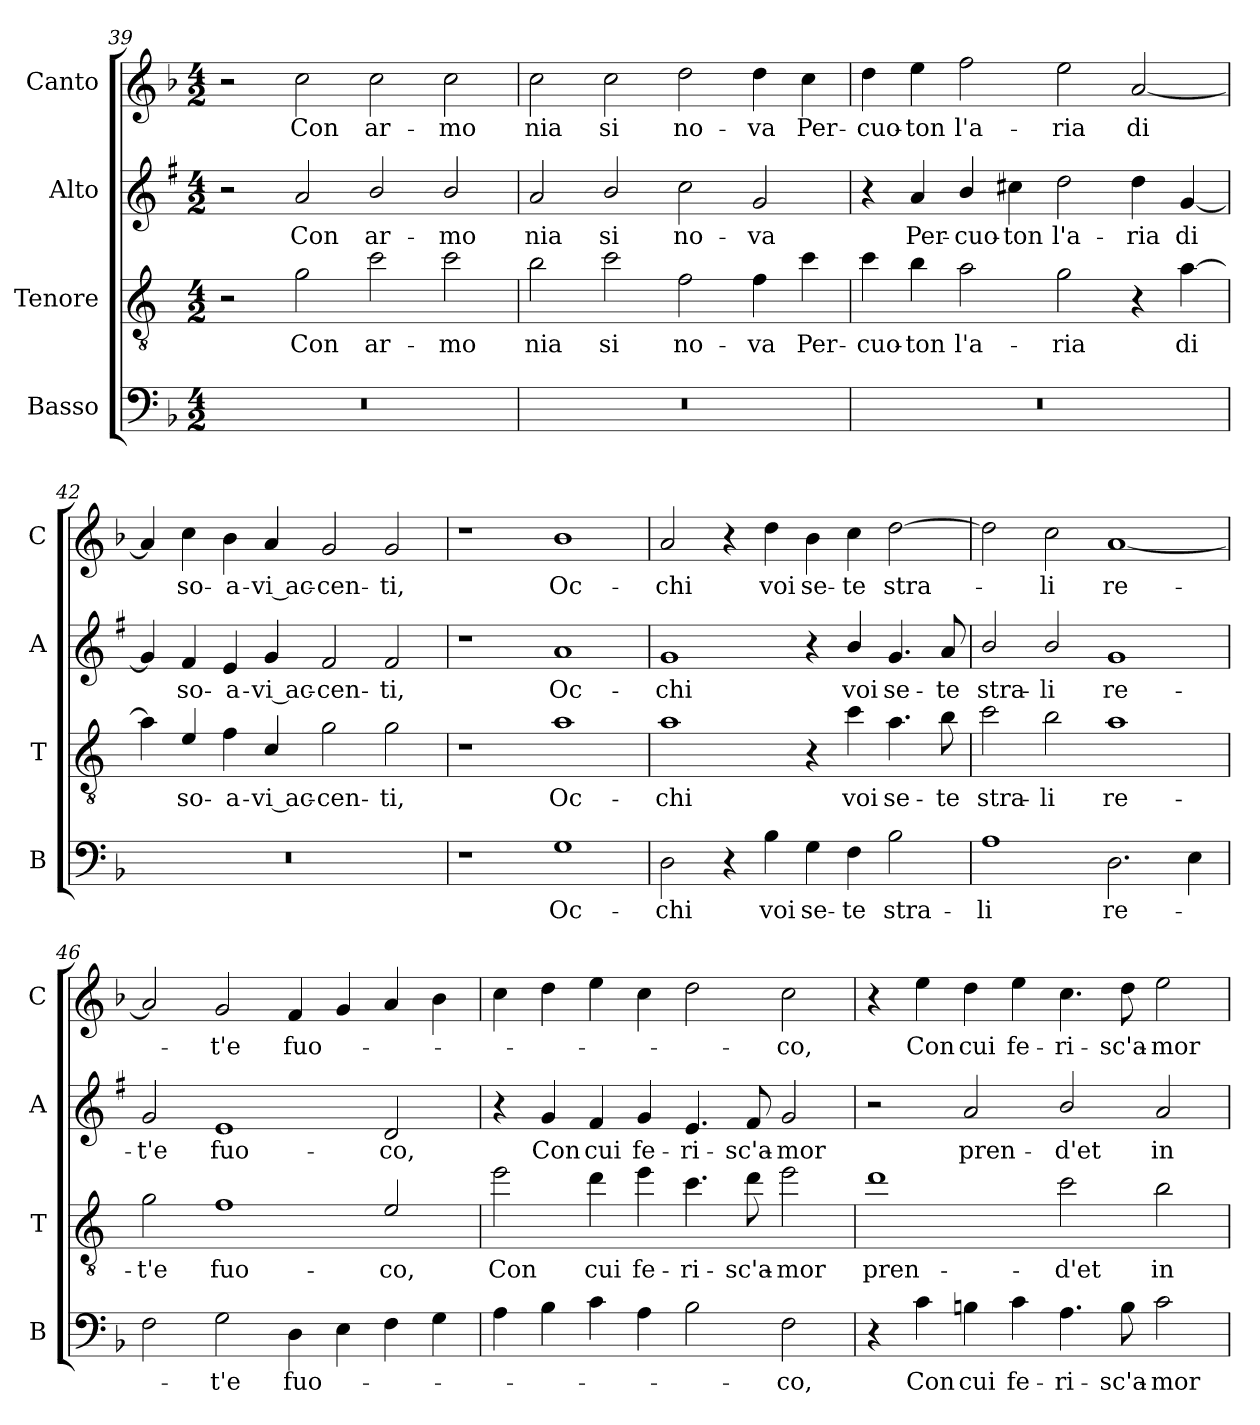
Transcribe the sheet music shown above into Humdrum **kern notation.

**kern	**text	**kern	**text	**kern	**text	**kern	**text
*part4	*part4	*part3	*part3	*part2	*part2	*part1	*part1
*staff4	*staff4	*staff3	*staff3	*staff2	*staff2	*staff1	*staff1
*I"Basso	*	*I"Tenore	*	*I"Alto	*	*I"Canto	*
*I'B	*	*I'T	*	*I'A	*	*I'C	*
*clefF4	*	*clefGv2	*	*clefG2	*	*clefG2	*
*	*	*ITrd4c7	*	*ITrd1c2	*	*	*
*k[b-]	*	*k[b-]	*	*k[b-]	*	*k[b-]	*
*F:	*	*F:	*	*F:	*	*F:	*
*M4/2	*	*M4/2	*	*M4/2	*	*M4/2	*
=39	=39	=39	=39	=39	=39	=39	=39
0r	.	2r	.	2r	.	2r	.
!	!	!	!LO:LY:b	!	!LO:LY:b	!	!LO:LY:b
.	.	2c\	Con	2g/	Con	2cc\	Con
!	!	!	!LO:LY:b	!	!LO:LY:b	!	!LO:LY:b
.	.	2f\	ar-	2a/	ar-	2cc\	ar-
!	!	!	!LO:LY:b	!	!LO:LY:b	!	!LO:LY:b
.	.	2f\	-mo	2a/	-mo	2cc\	-mo
=40	=40	=40	=40	=40	=40	=40	=40
!	!	!	!LO:LY:b	!	!LO:LY:b	!	!LO:LY:b
0r	.	2e\	nia	2g/	nia	2cc\	nia
!	!	!	!LO:LY:b	!	!LO:LY:b	!	!LO:LY:b
.	.	2f\	si	2a/	si	2cc\	si
!	!	!	!LO:LY:b	!	!LO:LY:b	!	!LO:LY:b
.	.	2B-\	no-	2b-\	no-	2dd\	no-
!	!	!	!LO:LY:b	!	!LO:LY:b	!	!LO:LY:b
.	.	4B-\	-va	2f/	-va	4dd\	-va
!	!	!	!LO:LY:b	!	!	!	!LO:LY:b
.	.	4f\	Per-	.	.	4cc\	Per-
=41	=41	=41	=41	=41	=41	=41	=41
!	!	!	!LO:LY:b	!	!	!	!LO:LY:b
0r	.	4f\	-cuo-	4r	.	4dd\	-cuo-
!	!	!	!LO:LY:b	!	!LO:LY:b	!	!LO:LY:b
.	.	4e\	-ton	4g/	Per-	4ee\	-ton
!	!	!	!LO:LY:b	!	!LO:LY:b	!	!LO:LY:b
.	.	2d\	l'a-	4a/	-cuo-	2ff\	l'a-
!	!	!	!	!	!LO:LY:b	!	!
.	.	.	.	4bn\	-ton	.	.
!	!	!	!LO:LY:b	!	!LO:LY:b	!	!LO:LY:b
.	.	2c\	-ria	2cc\	l'a-	2ee\	-ria
!	!	!	!	!	!LO:LY:b	!	!LO:LY:b
.	.	4r	.	4cc\	-ria	[2a/	di
!	!	!	!LO:LY:b	!	!LO:LY:b	!	!
.	.	[4d\	di	[4f/	di	.	.
!!LO:LB:g=z
=42	=42	=42	=42	=42	=42	=42	=42
0r	.	4d\]	.	4f/]	.	4a/]	.
!	!	!	!LO:LY:b	!	!LO:LY:b	!	!LO:LY:b
.	.	4A/	so-	4e/	so-	4cc\	so-
!	!	!	!LO:LY:b	!	!LO:LY:b	!	!LO:LY:b
.	.	4B-\	-a-	4d/	-a-	4b-\	-a-
!	!	!	!LO:LY:b	!	!LO:LY:b	!	!LO:LY:b
.	.	4F/	-vi ac-	4f/	-vi ac-	4a/	-vi ac-
!	!	!	!LO:LY:b	!	!LO:LY:b	!	!LO:LY:b
.	.	2c\	-cen-	2e/	-cen-	2g/	-cen-
!	!	!	!LO:LY:b	!	!LO:LY:b	!	!LO:LY:b
.	.	2c\	-ti,	2e/	-ti,	2g/	-ti,
=43	=43	=43	=43	=43	=43	=43	=43
1r	.	1r	.	1r	.	1r	.
!	!LO:LY:b	!	!LO:LY:b	!	!LO:LY:b	!	!LO:LY:b
1G	Oc-	1d	Oc-	1g	Oc-	1b-	Oc-
=44	=44	=44	=44	=44	=44	=44	=44
!	!LO:LY:b	!	!LO:LY:b	!	!LO:LY:b	!	!LO:LY:b
2D\	-chi	1d	-chi	1f	-chi	2a/	-chi
4r	.	.	.	.	.	4r	.
!	!LO:LY:b	!	!	!	!	!	!LO:LY:b
4B-\	voi	.	.	.	.	4dd\	voi
!	!LO:LY:b	!	!	!	!	!	!LO:LY:b
4G\	se-	4r	.	4r	.	4b-\	se-
!	!LO:LY:b	!	!LO:LY:b	!	!LO:LY:b	!	!LO:LY:b
4F\	-te	4f\	voi	4a/	voi	4cc\	-te
!	!LO:LY:b	!	!LO:LY:b	!	!LO:LY:b	!	!LO:LY:b
2B-\	stra-	4.d\	se-	4.f/	se-	[2dd\	stra-
!	!	!	!LO:LY:b	!	!LO:LY:b	!	!
.	.	8e\	-te	8g/	-te	.	.
=45	=45	=45	=45	=45	=45	=45	=45
!	!LO:LY:b	!	!LO:LY:b	!	!LO:LY:b	!	!
1A	-li	2f\	stra-	2a/	stra-	2dd\]	.
!	!	!	!LO:LY:b	!	!LO:LY:b	!	!LO:LY:b
.	.	2e\	-li	2a/	-li	2cc\	-li
!	!LO:LY:b	!	!LO:LY:b	!	!LO:LY:b	!	!LO:LY:b
2.D\	re-	1d	re-	1f	re-	[1a	re-
4E\	.	.	.	.	.	.	.
!!LO:PB:g=z
=46	=46	=46	=46	=46	=46	=46	=46
!	!	!	!LO:LY:b	!	!LO:LY:b	!	!
2F\	.	2c\	-t'e	2f/	-t'e	2a/]	.
!	!LO:LY:b	!	!LO:LY:b	!	!LO:LY:b	!	!LO:LY:b
2G\	-t'e	1B-	fuo-	1d	fuo-	2g/	-t'e
!	!LO:LY:b	!	!	!	!	!	!LO:LY:b
4D\	fuo-	.	.	.	.	4f/	fuo-
4E\	.	.	.	.	.	4g/	.
!	!	!	!LO:LY:b	!	!LO:LY:b	!	!
4F\	.	2A/	-co,	2c/	-co,	4a/	.
4G\	.	.	.	.	.	4b-\	.
=47	=47	=47	=47	=47	=47	=47	=47
!	!	!	!LO:LY:b	!	!	!	!
4A\	.	2a\	Con	4r	.	4cc\	.
!	!	!	!	!	!LO:LY:b	!	!
4B-\	.	.	.	4f/	Con	4dd\	.
!	!	!	!LO:LY:b	!	!LO:LY:b	!	!
4c\	.	4g\	cui	4e/	cui	4ee\	.
!	!	!	!LO:LY:b	!	!LO:LY:b	!	!
4A\	.	4a\	fe-	4f/	fe-	4cc\	.
!	!	!	!LO:LY:b	!	!LO:LY:b	!	!
2B-\	.	4.f\	-ri-	4.d/	-ri-	2dd\	.
!	!	!	!LO:LY:b	!	!LO:LY:b	!	!
.	.	8g\	-sc'a-	8e/	-sc'a-	.	.
!	!LO:LY:b	!	!LO:LY:b	!	!LO:LY:b	!	!LO:LY:b
2F\	-co,	2a\	-mor	2f/	-mor	2cc\	-co,
=48	=48	=48	=48	=48	=48	=48	=48
!	!	!	!LO:LY:b	!	!	!	!
4r	.	1g	pren-	2r	.	4r	.
!	!LO:LY:b	!	!	!	!	!	!LO:LY:b
4c\	Con	.	.	.	.	4ee\	Con
!	!LO:LY:b	!	!	!	!LO:LY:b	!	!LO:LY:b
4Bn\	cui	.	.	2g/	pren-	4dd\	cui
!	!LO:LY:b	!	!	!	!	!	!LO:LY:b
4c\	fe-	.	.	.	.	4ee\	fe-
!	!LO:LY:b	!	!LO:LY:b	!	!LO:LY:b	!	!LO:LY:b
4.A\	-ri-	2f\	-d'et	2a/	-d'et	4.cc\	-ri-
!	!LO:LY:b	!	!	!	!	!	!LO:LY:b
8B\	-sc'a-	.	.	.	.	8dd\	-sc'a-
!	!LO:LY:b	!	!LO:LY:b	!	!LO:LY:b	!	!LO:LY:b
2c\	-mor	2e\	in-	2g/	in-	2ee\	-mor
=	=	=	=	=	=	=	=
*-	*-	*-	*-	*-	*-	*-	*-
